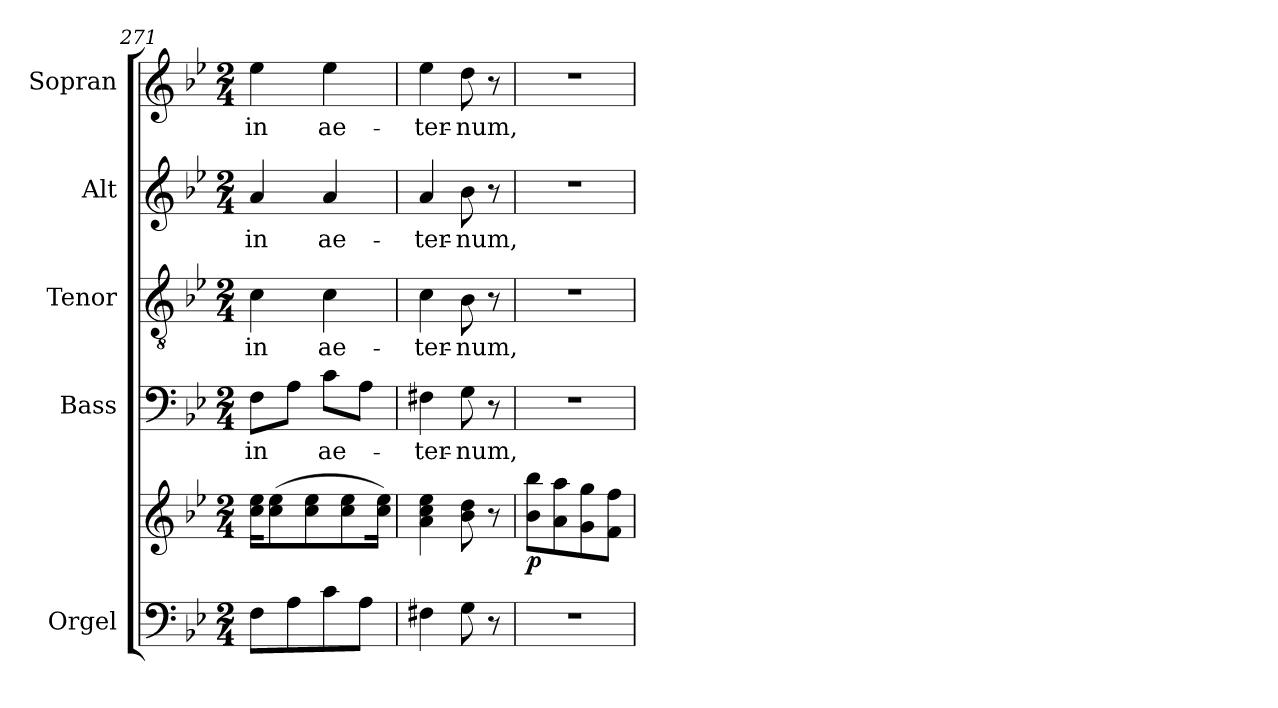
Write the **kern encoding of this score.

**kern	**kern	**dynam	**kern	**text	**kern	**text	**kern	**text	**kern	**text
*part5	*part5	*part5	*part4	*part4	*part3	*part3	*part2	*part2	*part1	*part1
*staff6	*staff5	*staff5/6	*staff4	*staff4	*staff3	*staff3	*staff2	*staff2	*staff1	*staff1
*I"Orgel	*	*	*I"Bass	*	*I"Tenor	*	*I"Alt	*	*I"Sopran	*
*I'Org.	*	*	*I'B.	*	*I'T.	*	*I'A.	*	*I'S.	*
*clefF4	*clefG2	*	*clefF4	*	*clefGv2	*	*clefG2	*	*clefG2	*
*k[b-e-]	*k[b-e-]	*	*k[b-e-]	*	*k[b-e-]	*	*k[b-e-]	*	*k[b-e-]	*
*B-:	*B-:	*	*B-:	*	*B-:	*	*B-:	*	*B-:	*
*M2/4	*M2/4	*	*M2/4	*	*M2/4	*	*M2/4	*	*M2/4	*
=271	=271	=271	=271	=271	=271	=271	=271	=271	=271	=271
!	!	!	!	!LO:LY:b	!	!LO:LY:b	!	!LO:LY:b	!	!LO:LY:b
8F\L	16cc\ 16ee-\KL	.	8F\L	in	4c\	in	4a/	in	4ee-\	in
.	(>8cc\ 8ee-\	.	.	.	.	.	.	.	.	.
8A\	.	.	8A\J	.	.	.	.	.	.	.
.	8cc\ 8ee-\	.	.	.	.	.	.	.	.	.
!	!	!	!	!LO:LY:b	!	!LO:LY:b	!	!LO:LY:b	!	!LO:LY:b
8c\	.	.	8c\L	ae-	4c\	ae-	4a/	ae-	4ee-\	ae-
.	8cc\ 8ee-\	.	.	.	.	.	.	.	.	.
8A\J	.	.	8A\J	.	.	.	.	.	.	.
.	16cc\ 16ee-\Jk)	.	.	.	.	.	.	.	.	.
=272	=272	=272	=272	=272	=272	=272	=272	=272	=272	=272
!	!	!	!	!LO:LY:b	!	!LO:LY:b	!	!LO:LY:b	!	!LO:LY:b
4F#X\	4a\ 4cc\ 4ee-\	.	4F#X\	-ter-	4c\	-ter-	4a/	-ter-	4ee-\	-ter-
!	!	!	!	!LO:LY:b	!	!LO:LY:b	!	!LO:LY:b	!	!LO:LY:b
8G\	8b-\ 8dd\	.	8G\	-num,	8B-\	-num,	8b-\	-num,	8dd\	-num,
8r	8r	.	8r	.	8r	.	8r	.	8r	.
!!LO:PB:g=z
=273	=273	=273	=273	=273	=273	=273	=273	=273	=273	=273
!	!	!LO:DY:b	!	!	!	!	!	!	!	!
2r	8b-\ 8bb-\L	p	2r	.	2r	.	2r	.	2r	.
.	8a\ 8aa\	.	.	.	.	.	.	.	.	.
.	8g\ 8gg\	.	.	.	.	.	.	.	.	.
.	8f\ 8ff\J	.	.	.	.	.	.	.	.	.
=	=	=	=	=	=	=	=	=	=	=
*-	*-	*-	*-	*-	*-	*-	*-	*-	*-	*-
